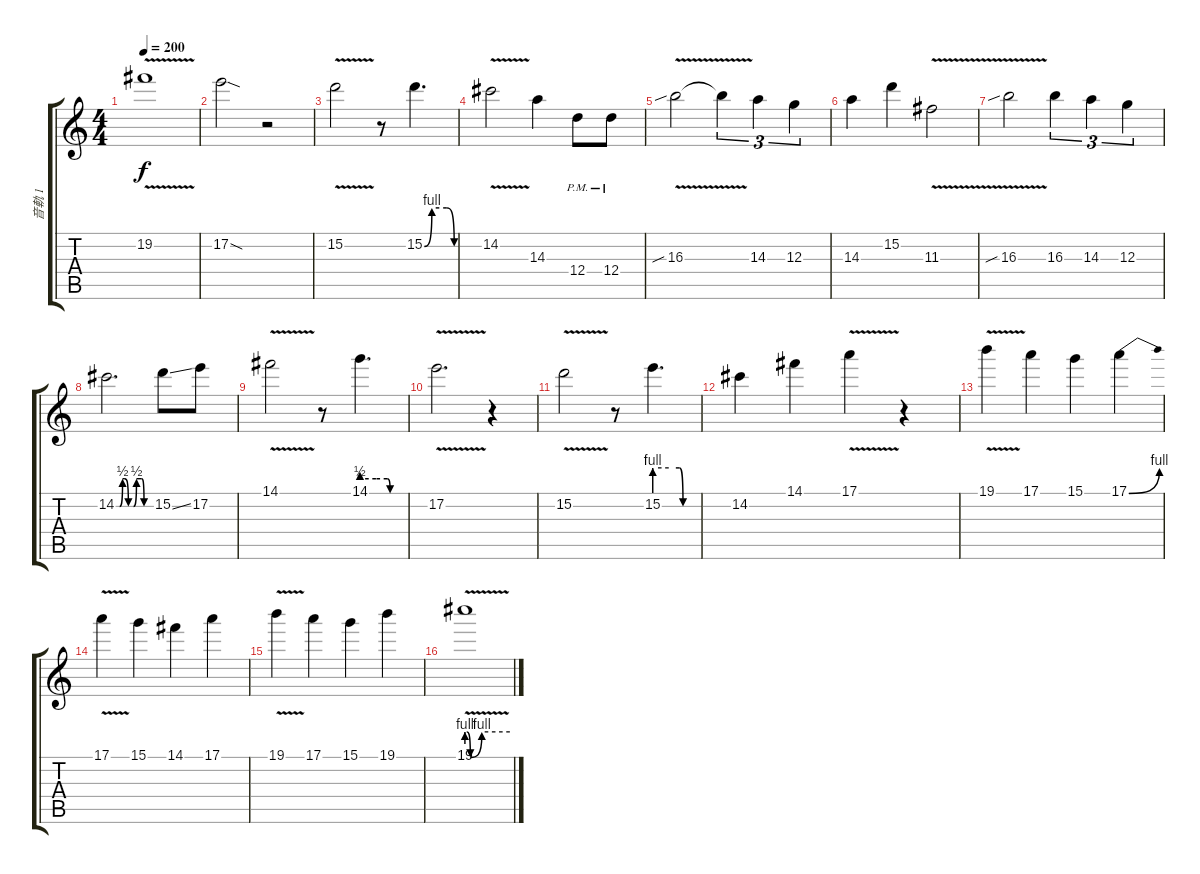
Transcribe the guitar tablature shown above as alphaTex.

\track ("音軌 1" "音軌 1") {instrument distortionguitar}
\staff {score tabs}
\tuning (E4 B3 G3 D3 A2 E2) {hide}
\ts (4 4)
\tempo 200
\clef g2
\ks c
19.2{v}.1{dy f} |
17.2{sod}.2 r.2 |
15.2{v}.2 r.8 15.2{be (custom 0 0 15 4 30 4 45 4 60 0)}.4{d} |
14.2{v}.2 14.3.4 12.4{pm}.8 12.4{pm}.8 |
16.3{v sib}.2 16.3{t}.4{tu (3 2)} 14.3.4{tu (3 2)} 12.3.4{tu (3 2)} |
14.3.4 15.2.4 11.3{v}.2 |
16.3{v sib}.2 16.3.4{tu (3 2)} 14.3.4{tu (3 2)} 12.3.4{tu (3 2)} |
14.2{be (custom 0 0 6 0 11 2 15 2 21 0 30 0 35 2 44 2 48 0 60 0)}.2{d} 15.2{ss}.8 17.2.8 |
14.1{v}.2 r.8 14.1{be (custom 0 2 20 2 36 2 40 0 60 0)}.4{d} |
17.2{v}.2{d} r.4 |
15.2{v}.2 r.8 15.2{be (custom 0 4 20 4 35 4 40 0 60 0)}.4{d} |
14.2.4 14.1.4 17.1{v}.4 r.4 |
19.1{v}.4 17.1.4 15.1.4 17.1{be (bend 0 0 60 4)}.4 |
17.1{v}.4 15.1.4 14.1.4 17.1.4 |
19.1{v}.4 17.1.4 15.1.4 19.1.4 |
19.1{be (custom 0 4 5 0 21 4 40 4 60 4) v}.1
